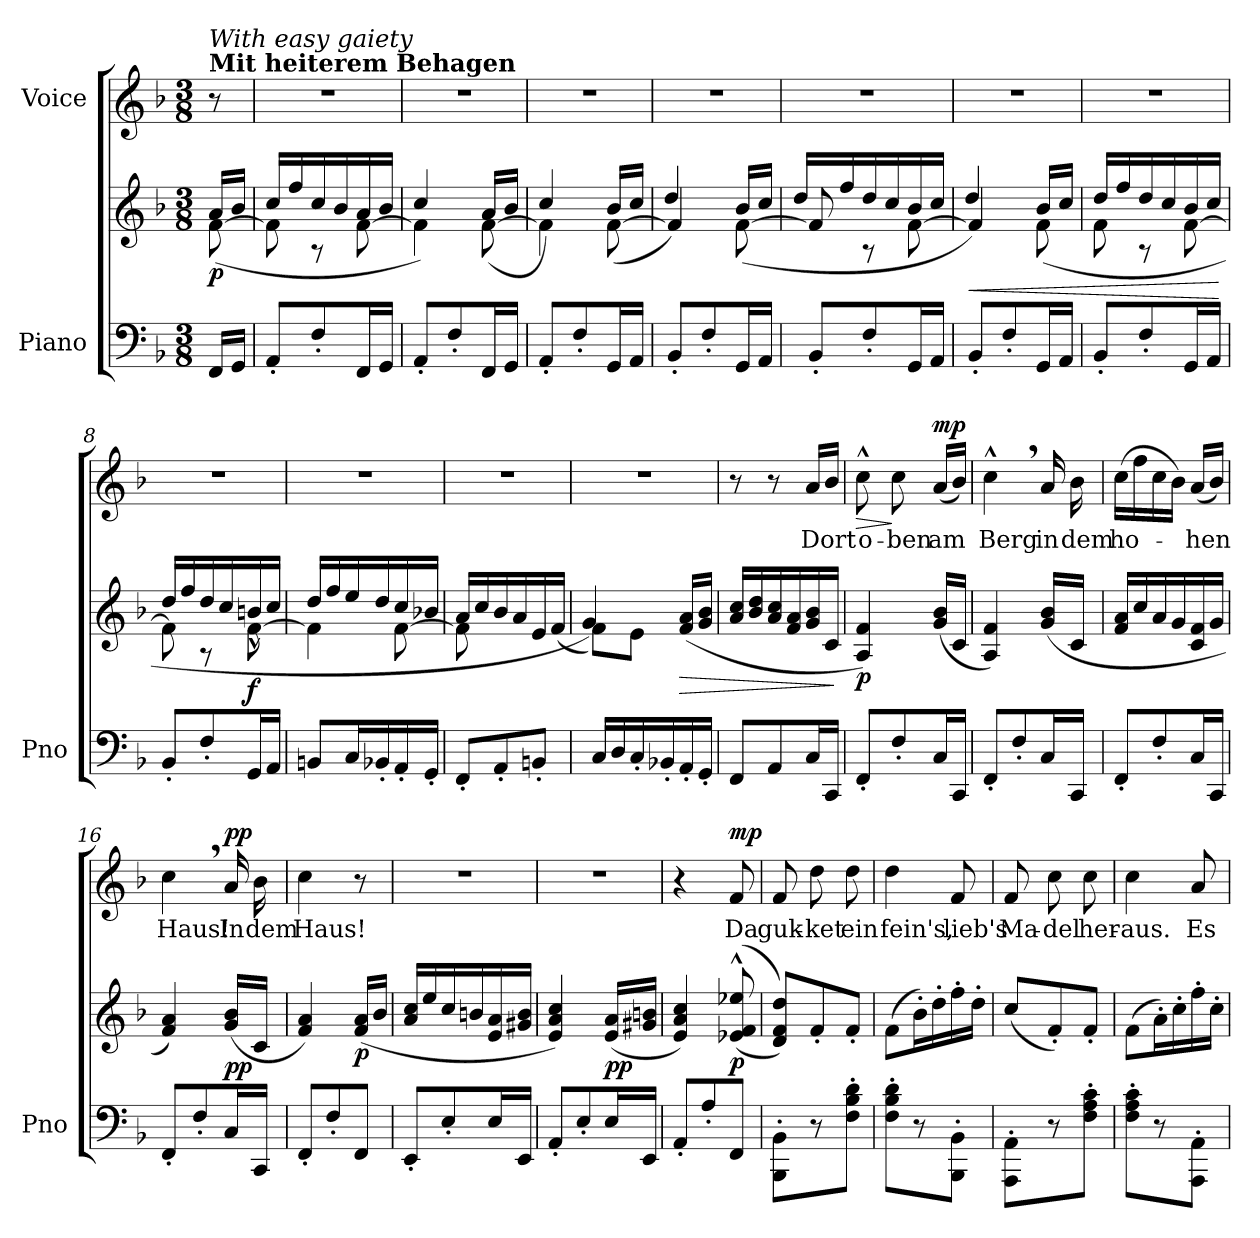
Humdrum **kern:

**kern	**kern	**dynam	**kern	**text	**dynam
*part2	*part2	*part2	*part1	*part1	*part1
*staff3	*staff2	*staff2/3	*staff1	*staff1	*staff1
*I"Piano	*	*	*I"Voice	*	*
*I'Pno	*	*	*	*	*
*clefF4	*clefG2	*	*clefG2	*	*
*k[b-]	*k[b-]	*	*k[b-]	*	*
*M3/8	*M3/8	*	*M3/8	*	*
*MM75	*MM75	*	*MM75	*	*
=	=	=	=	=	=
*	*^	*	*	*	*
!	!	!	!	!LO:TX:a:B:t=Mit heiterem Behagen	!	!
!	!	!	!	!LO:TX:a:i:t=With easy gaiety	!	!
!	!	!	!LO:DY:b	!	!	!
16FF/LL	[8f\	(16a/LL	p	8r	.	.
16GG/JJ	.	16b-/JJ	.	.	.	.
=1	=1	=1	=1	=1	=1	=1
8AA'/L	8f\]	16cc/LL	.	4.r	.	.
.	.	16ff/	.	.	.	.
8F'/	8rA	16cc/	.	.	.	.
.	.	16b-/	.	.	.	.
16FF/L	[8f\	16a/	.	.	.	.
16GG/JJ	.	16b-/JJ	.	.	.	.
=2	=2	=2	=2	=2	=2	=2
8AA'/L	4f\]	4cc/)	.	4.r	.	.
8F'/	.	.	.	.	.	.
16FF/L	[8f\	(16a/LL	.	.	.	.
16GG/JJ	.	16b-/JJ	.	.	.	.
=3	=3	=3	=3	=3	=3	=3
8AA'/L	4f\]	4cc/)	.	4.r	.	.
8F'/	.	.	.	.	.	.
16GG/L	[8f\	(16b-/LL	.	.	.	.
16AA/JJ	.	16cc/JJ	.	.	.	.
=4	=4	=4	=4	=4	=4	=4
8BB-'/L	4f/]	4dd/)	.	4.r	.	.
8F'/	.	.	.	.	.	.
16GG/L	[8f\	(16b-/LL	.	.	.	.
16AA/JJ	.	16cc/JJ	.	.	.	.
=5	=5	=5	=5	=5	=5	=5
8BB-'/L	8f/]	16dd/LL	.	4.r	.	.
.	.	16ff/	.	.	.	.
8F'/	8rA	16dd/	.	.	.	.
.	.	16cc/	.	.	.	.
16GG/L	[8f\	16b-/	.	.	.	.
16AA/JJ	.	16cc/JJ	.	.	.	.
!!LO:LB:g=z
=6	=6	=6	=6	=6	=6	=6
!	!	!	!LO:HP:b	!	!	!
8BB-'/L	4f/]	4dd/)	<	4.r	.	.
8F'/	.	.	.	.	.	.
16GG/L	8f\	(16b-/LL	.	.	.	.
16AA/JJ	.	16cc/JJ	.	.	.	.
=7	=7	=7	=7	=7	=7	=7
8BB-'/L	8f\	16dd/LL	.	4.r	.	.
.	.	16ff/	.	.	.	.
8F'/	8rA	16dd/	.	.	.	.
.	.	16cc/	.	.	.	.
16GG/L	[8f\	16b-/	.	.	.	.
16AA/JJ	.	16cc/JJ	.	.	.	.
*	*v	*v	*	*	*	*
.	.	[	.	.	.
=8	=8	=8	=8	=8	=8
*	*^	*	*	*	*
8BB-'/L	8f\]	16dd/LL	.	4.r	.	.
.	.	16ff/	.	.	.	.
8F'/	8rA	16dd/	.	.	.	.
.	.	16cc/	.	.	.	.
!	!	!	!LO:DY:b	!	!	!
16GG/L	[8f\	16bn^^/	f	.	.	.
16AA/JJ	.	16cc/JJ	.	.	.	.
=9	=9	=9	=9	=9	=9	=9
8BBn/L	4f\]	16dd/LL	.	4.r	.	.
.	.	16ff/	.	.	.	.
16C/L	.	16ee/	.	.	.	.
16BB-X'/	.	16dd/	.	.	.	.
16AA'/	[8f\	16cc/	.	.	.	.
16GG'/JJ	.	16b-X/JJ	.	.	.	.
=10	=10	=10	=10	=10	=10	=10
8FF'/L	8f\]	16a/LL	.	4.r	.	.
.	.	16cc/	.	.	.	.
8AA'/	4ryy	16b-/	.	.	.	.
.	.	16a/	.	.	.	.
8BBn'/J	.	16e/	.	.	.	.
.	.	(16f/JJ	.	.	.	.
=11	=11	=11	=11	=11	=11	=11
16C/LL	8f\L)	4g/)	.	4.r	.	.
16D/	.	.	.	.	.	.
16C'/	8e\J	.	.	.	.	.
16BB-X'/	.	.	.	.	.	.
!	!	!	!LO:HP:b	!	!	!
16AA'/	(16f/ 16a/LL	8ryy	>	.	.	.
16GG'/JJ	16g/ 16b-/JJ	.	.	.	.	.
*	*v	*v	*	*	*	*
!!LO:LB:g=z
=12	=12	=12	=12	=12	=12
8FF/L	16a/ 16cc/LL	.	8r	.	.
.	16b-/ 16dd/	.	.	.	.
8AA/	16a/ 16cc/	.	8r	.	.
.	16f/ 16a/	.	.	.	.
16C/L	16g/ 16b-/	.	16a/LL	Dort	.
16CC/JJ	16c/JJ	.	16b-/JJ	.	.
.	.	]	.	.	.
=13	=13	=13	=13	=13	=13
!	!	!LO:DY:b	!	!	!LO:HP:b
8FF'/L	4A/ 4f/)	p	8cc^^\	o-	>
8F'/	.	.	8cc\	-ben	]
!	!	!	!	!	!LO:DY:b
16C/L	(16g/ 16b-/LL	.	(16a/LL	am	mp
16CC/JJ	16c/JJ	.	16b-/JJ)	.	.
=14	=14	=14	=14	=14	=14
8FF'/L	4A/ 4f/)	.	4cc^^,\	Berg	.
8F'/	.	.	.	.	.
16C/L	(16g/ 16b-/LL	.	16a/	in	.
16CC/JJ	16c/JJ	.	16b-\	dem	.
=15	=15	=15	=15	=15	=15
8FF'/L	16f/ 16a/LL	.	(16cc\LL	ho-	.
.	16cc/	.	16ff\	.	.
8F'/	16a/	.	16cc\	.	.
.	16g/	.	16b-\JJ)	.	.
16C/L	16c/ 16f/	.	(16a/LL	-hen	.
16CC/JJ	16g/JJ	.	16b-/JJ)	.	.
=16	=16	=16	=16	=16	=16
8FF'/L	4f/ 4a/)	.	4cc,\	Haus!	.
8F'/	.	.	.	.	.
!	!	!LO:DY:b	!	!	!LO:DY:a
16C/L	(16g/ 16b-/LL	pp	16a/	In	pp
16CC/JJ	16c/JJ	.	16b-\	dem	.
!!LO:PB:g=z
=17	=17	=17	=17	=17	=17
8FF'/L	4f/ 4a/)	.	4cc\	Haus!	.
8F'/	.	.	.	.	.
!	!	!LO:DY:b	!	!	!
8FF/J	(16f/ 16a/LL	p	8r	.	.
.	16b-/JJ	.	.	.	.
=18	=18	=18	=18	=18	=18
8EE'/L	16a/ 16cc/LL	.	4.r	.	.
.	16ee/	.	.	.	.
8E'/	16cc/	.	.	.	.
.	16bn/	.	.	.	.
16E/L	16e/ 16a/	.	.	.	.
16EE/JJ	16g#X/ 16b/JJ	.	.	.	.
=19	=19	=19	=19	=19	=19
8AA'/L	4e/ 4a/ 4cc/)	.	4.r	.	.
8E'/	.	.	.	.	.
!	!	!LO:DY:b	!	!	!
16E/L	(16e/ 16a/LL	pp	.	.	.
16EE/JJ	16g#X/ 16bn/JJ	.	.	.	.
=20	=20	=20	=20	=20	=20
8AA'/L	4e/ 4a/ 4cc/)	.	4r	.	.
8A'/	.	.	.	.	.
!	!	!LO:DY:b	!	!	!LO:DY:a
8FF/J	((>8e-X/^^ 8f/^^ 8ee-X/^^	p	8f/	Da	mp
=21	=21	=21	=21	=21	=21
8BBB-\' 8BB-\'L	8d/ 8f/ 8dd/L))	.	8f/	guk-	.
8r	8f'/	.	8dd\	-ket	.
8F\' 8B-\' 8d\'J	8f'/J	.	8dd\	ein	.
=22	=22	=22	=22	=22	=22
8F\' 8B-\' 8d\'L	(8f\L	.	4dd\	fein's,	.
8r	16b-'\L)	.	.	.	.
.	16dd'\	.	.	.	.
8BBB-\' 8BB-\'J	16ff'\	.	8f/	lieb's	.
.	16dd'\JJ	.	.	.	.
!!LO:LB:g=z
=23	=23	=23	=23	=23	=23
8AAA\' 8AA\'L	(8cc/L	.	8f/	Ma-	.
8r	8f'/)	.	8cc\	-del	.
8F\' 8A\' 8c\'J	8f'/J	.	8cc\	her-	.
=24	=24	=24	=24	=24	=24
8F\' 8A\' 8c\'L	(8f\L	.	4cc\	-aus.	.
8r	16a'\L)	.	.	.	.
.	16cc'\	.	.	.	.
8AAA\' 8AA\'J	16ff'\	.	8a/	Es	.
.	16cc'\JJ	.	.	.	.
=	=	=	=	=	=
*-	*-	*-	*-	*-	*-
